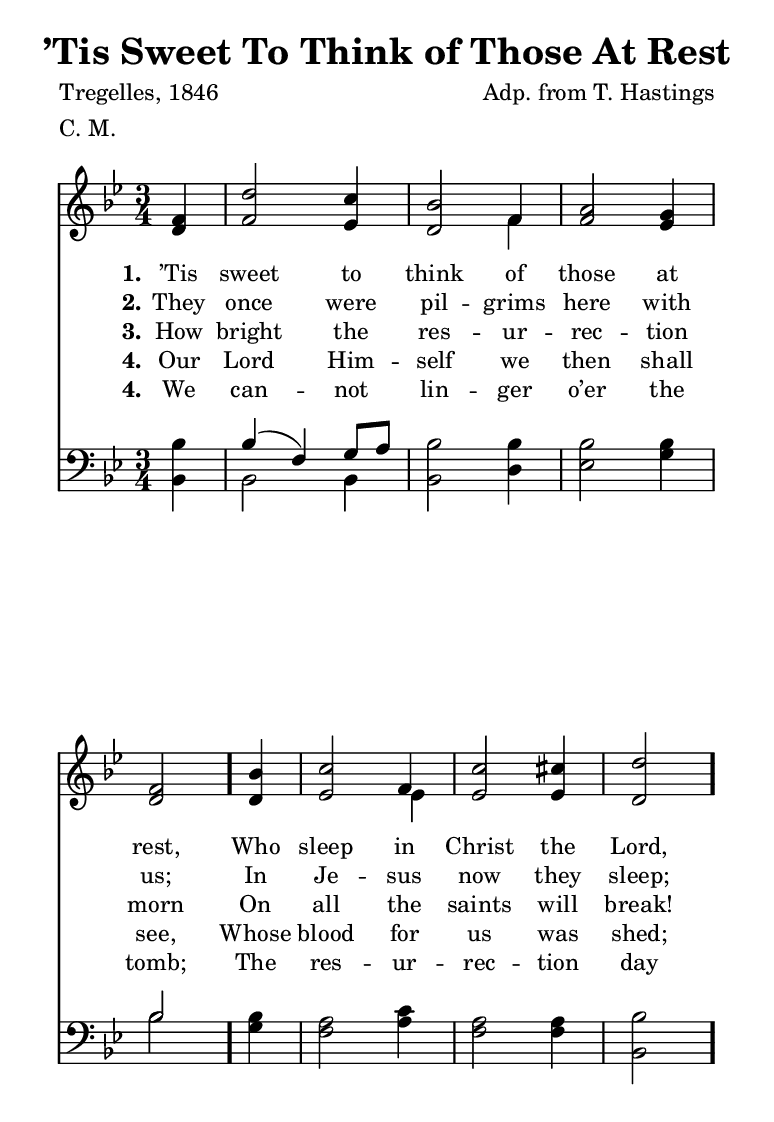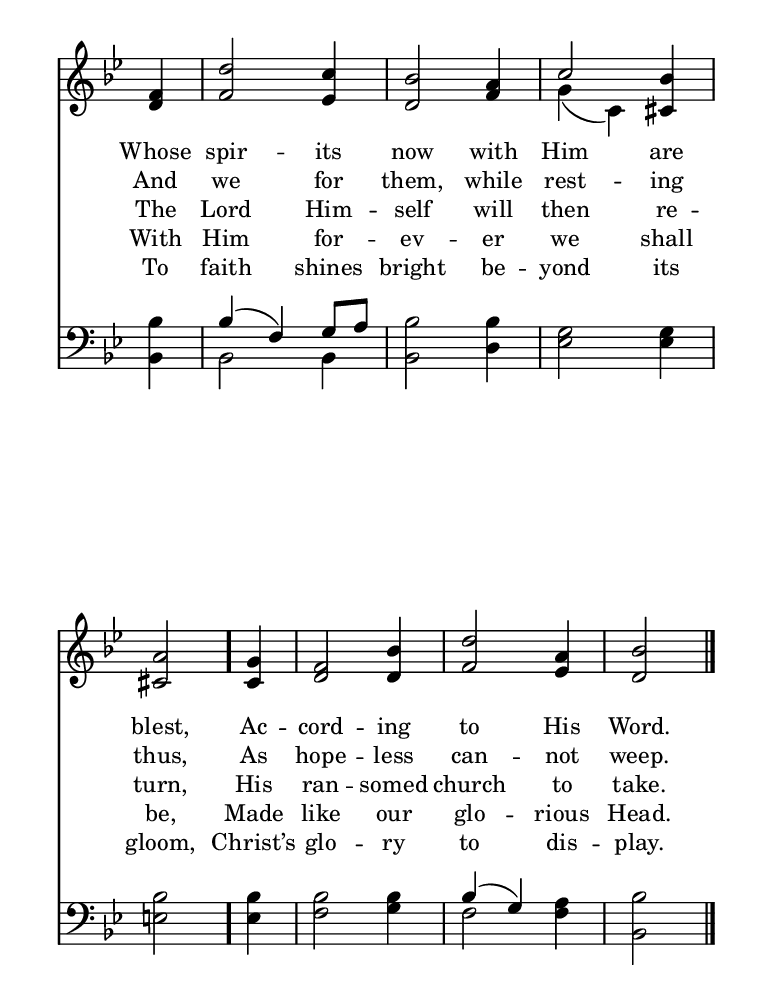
\include "common/global.ily"
\paper {
  \include "common/paper.ily"
  ragged-last-bottom = ##t
  system-system-spacing.padding = 8
}

\header{
  hymnnumber = "206"
  title = "’Tis Sweet To Think of Those At Rest"
  tunename = "Cross"
  meter = "C. M."
  poet = "Tregelles, 1846"
  composer = "Adp. from T. Hastings"
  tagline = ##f
}

patternA = { c4 | c2 }

global = {
  \include "common/overrides.ily"
  \override Staff.TimeSignature.style = #'numbered
  \time 3/4
  \override Score.MetronomeMark.transparent = ##t % hide all fermata changes too
  \tempo 4=100
  \key bes \major
  \partial 4
  \autoBeamOff
}

notesSoprano = {
\global
\relative c' {

  f4 | d'2 c4 | bes2 f4 | a2 g4 | f2
  bes4 | c2 f,4 | c'2 cis4 | d2 \eogbreak
  f,4 | d'2 c4 | bes2 a4 | c2 bes4 | a2
  g4 | f2 bes4 | d2 a4 | bes2

  \bar "|."

}
}

notesAlto = {
\global
\relative e' {

  \changePitch \patternA { d f ees d f f ees d }
  \changePitch \patternA { d ees ees ees ees d }
  d4 | f2 ees4 | d2 f4 | g4( c,) cis | cis2
  \changePitch \patternA { cis d d f ees d }

}
}

notesTenor = {
\global
\relative a {

  bes4 | bes( f) g8[ a] | bes2 bes4 | bes2 bes4 | bes2
  \changePitch \patternA { bes a c a a bes }
  bes4 | bes( f) g8[ a] | bes2 bes4 | g2 g4 | bes2
  bes4 | bes2 bes4 | bes( g) a | bes2

}
}

notesBass = {
\global
\relative f, {

  \changePitch \patternA { bes bes bes bes d ees g bes }
  \changePitch \patternA { g f a f f bes, }
  \changePitch \patternA { bes bes bes bes d ees ees e }
  \changePitch \patternA { e f g f f bes, }

}
}

wordsA = \lyricmode {
\set stanza = "1."

’Tis sweet to think of those at rest, \bar "."
Who sleep in Christ the Lord, \bar "."
Whose spir -- its now with Him are blest, \bar "."
Ac -- cord -- ing to His Word. \bar "."

}

wordsB = \lyricmode {
\set stanza = "2."

They once were pil -- grims here with us;
In Je -- sus now they sleep;
And we for them, while rest -- ing thus,
As hope -- less can -- not weep.

}

wordsC = \lyricmode {
\set stanza = "3."

How bright the res -- ur -- rec -- tion morn
On all the saints will break!
The Lord Him -- self will then re -- turn,
His ran -- somed church to take.

}

wordsD = \lyricmode {
\set stanza = "4."

Our Lord Him -- self we then shall see,
Whose blood for us was shed;
With Him for -- ev -- er we shall be,
Made like our glo -- rious Head.

}

wordsE = \lyricmode {
\set stanza = "4."

We can -- not lin -- ger o’er the tomb;
The res -- ur -- rec -- tion day
To faith shines bright be -- yond its gloom,
Christ’s glo -- ry to dis -- play.

}

\score {
  \context ChoirStaff <<
    \context Staff = upper <<
      \set Staff.autoBeaming = ##f
      \set ChoirStaff.systemStartDelimiter = #'SystemStartBar
      \set ChoirStaff.printPartCombineTexts = ##f
      \partcombine #'(2 . 9) \notesSoprano \notesAlto
      \context NullVoice = sopranos { \voiceOne << \notesSoprano >> }
      \context NullVoice = altos { \voiceTwo << \notesAlto >> }
      \context Lyrics = one   \lyricsto sopranos \wordsA
      \context Lyrics = two   \lyricsto sopranos \wordsB
      \context Lyrics = three \lyricsto sopranos \wordsC
      \context Lyrics = four  \lyricsto sopranos \wordsD
      \context Lyrics = five  \lyricsto sopranos \wordsE
    >>
    \context Staff = men <<
      \set Staff.autoBeaming = ##f
      \clef bass
      \set ChoirStaff.printPartCombineTexts = ##f
      \partcombine #'(2 . 9) \notesTenor \notesBass
      \context NullVoice = tenors { \voiceOne << \notesTenor >> }
      \context NullVoice = basses { \voiceTwo << \notesBass >> }
    >>
  >>
  \layout {
    \include "common/layout.ily"
  }
  \midi{
    \include "common/midi.ily"
  }
}

\version "2.19.49"  % necessary for upgrading to future LilyPond versions.

% vi:set et ts=2 sw=2 ai nocindent syntax=lilypond:
